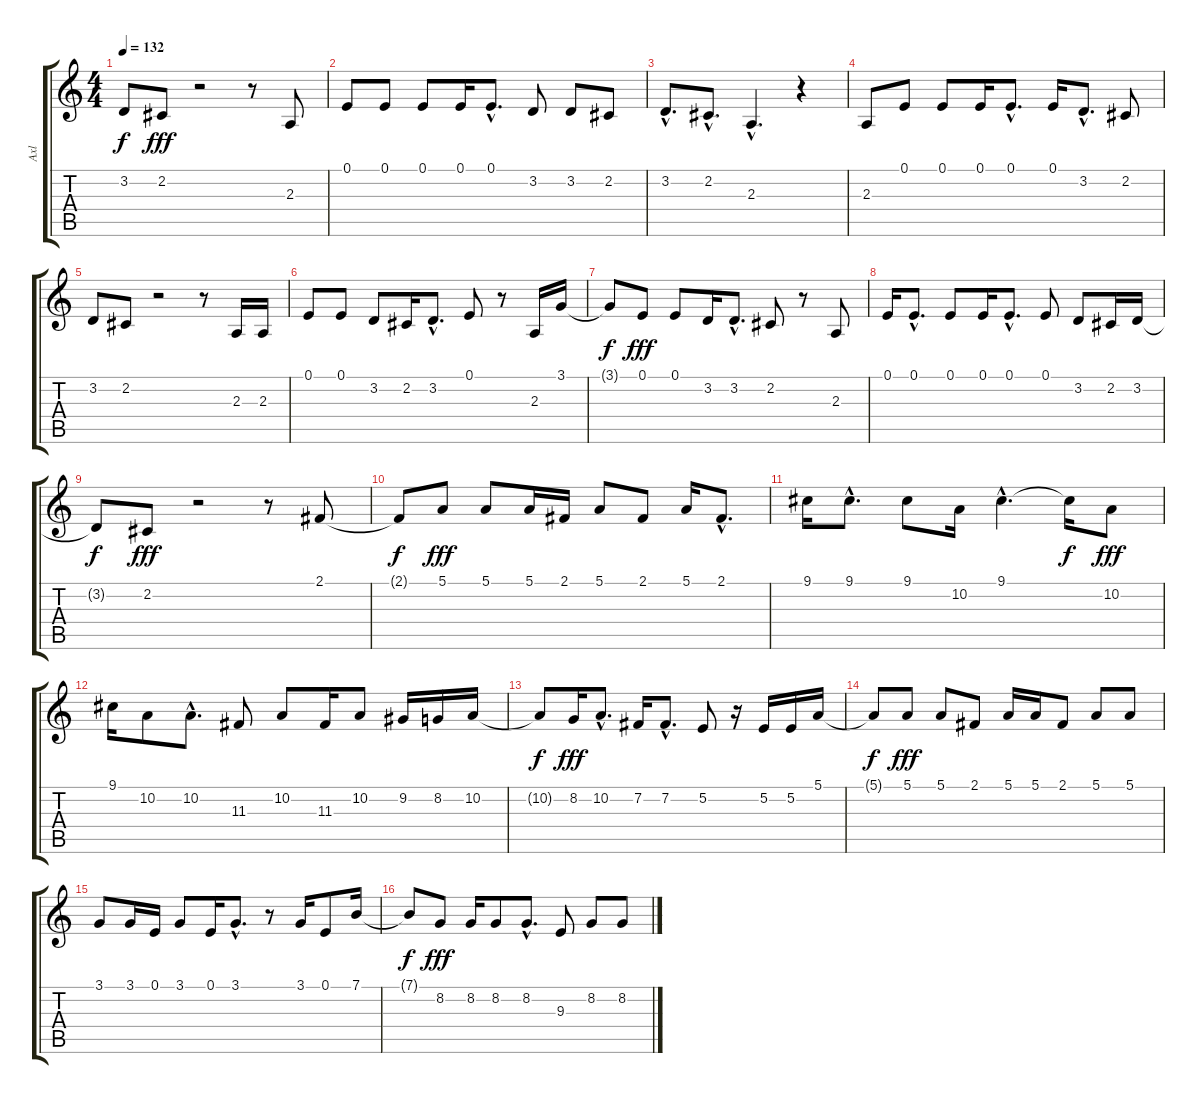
\track ("Axl" "Axl") {instrument trumpet}
\staff {score tabs}
\tuning (E4 B3 G3 D3 A2 E2) {hide}
\ts (4 4)
\tempo 132
\clef g2
\ks c
3.2{t}.8{dy f} 2.2.8{dy fff} r.2 r.8 2.3.8 |
0.1.8 0.1.8 0.1.8 0.1.16 0.1{hac}.8{d} 3.2.8 3.2.8 2.2.8 |
3.2{hac}.8{d} 2.2{hac}.8{d} 2.3{hac}.4{d} r.4 |
2.3.8 0.1.8 0.1.8 0.1.16 0.1{hac}.8{d} 0.1.16 3.2{hac}.8{d} 2.2.8 |
3.2.8 2.2.8 r.2 r.8 2.3.16 2.3.16 |
0.1.8 0.1.8 3.2.8 2.2.16 3.2{hac}.8{d} 0.1.8 r.8 2.3.16 3.1.16 |
3.1{t}.8{dy f} 0.1.8{dy fff} 0.1.8 3.2.16 3.2{hac}.8{d} 2.2.8 r.8 2.3.8 |
0.1.16 0.1{hac}.8{d} 0.1.8 0.1.16 0.1{hac}.8{d} 0.1.8 3.2.8 2.2.16 3.2.16 |
3.2{t}.8{dy f} 2.2.8{dy fff} r.2 r.8 2.1.8 |
2.1{t}.8{dy f} 5.1.8{dy fff} 5.1.8 5.1.16 2.1.16 5.1.8 2.1.8 5.1.16 2.1{hac}.8{d} |
9.1.16 9.1{hac}.8{d} 9.1.8 10.2.16 9.1{hac}.4{d} 9.1{t}.16{dy f} 10.2.8{dy fff} |
9.1.16 10.2.8 10.2{hac}.8{d} 11.3.8 10.2.8 11.3.16 10.2.8 9.2.16 8.2.16 10.2.16 |
10.2{t}.8{dy f} 8.2.16{dy fff} 10.2{hac}.8{d} 7.2.16 7.2{hac}.8{d} 5.2.8 r.16 5.2.16 5.2.16 5.1.16 |
5.1{t}.8{dy f} 5.1.8{dy fff} 5.1.8 2.1.8 5.1.16 5.1.16 2.1.8 5.1.8 5.1.8 |
3.1.8 3.1.16 0.1.16 3.1.8 0.1.16 3.1{hac}.8{d} r.8 3.1.16 0.1.8 7.1.16 |
7.1{t}.8{dy f} 8.2.8{dy fff} 8.2.16 8.2.8 8.2{hac}.8{d} 9.3.8 8.2.8 8.2.8
